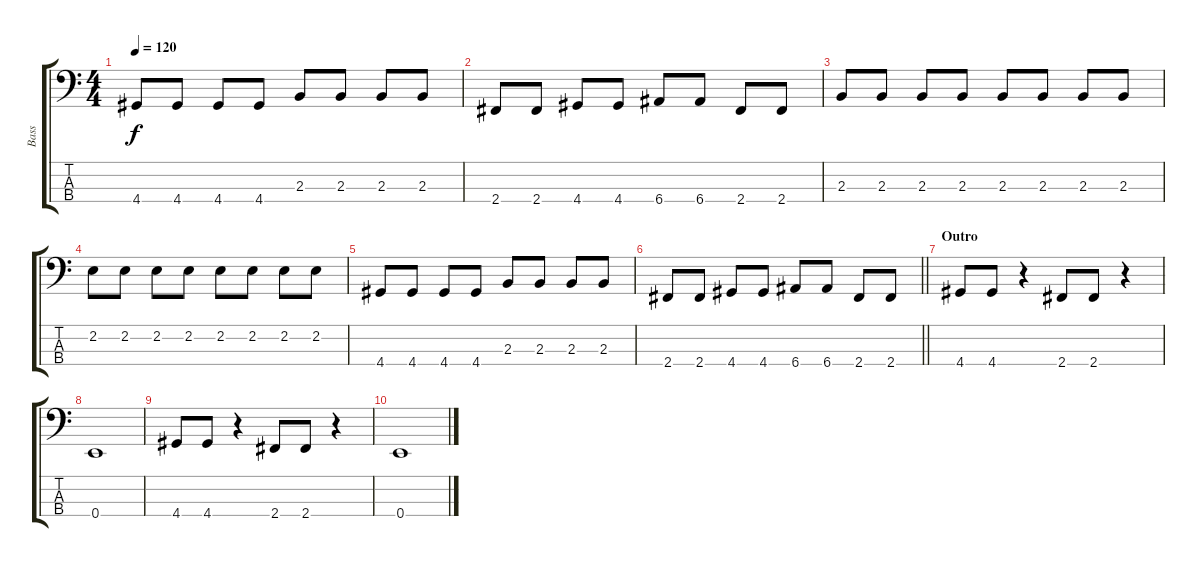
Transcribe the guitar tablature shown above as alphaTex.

\track ("Bass" "Bass") {instrument electricbasspick}
\staff {score tabs}
\tuning (G2 D2 A1 E1) {hide}
\ts (4 4)
\tempo 120
\clef f4
\ks c
4.4.8{dy f} 4.4.8 4.4.8 4.4.8 2.3.8 2.3.8 2.3.8 2.3.8 |
2.4.8 2.4.8 4.4.8 4.4.8 6.4.8 6.4.8 2.4.8 2.4.8 |
2.3.8 2.3.8 2.3.8 2.3.8 2.3.8 2.3.8 2.3.8 2.3.8 |
2.2.8 2.2.8 2.2.8 2.2.8 2.2.8 2.2.8 2.2.8 2.2.8 |
4.4.8 4.4.8 4.4.8 4.4.8 2.3.8 2.3.8 2.3.8 2.3.8 |
\barLineRight lightlight
2.4.8 2.4.8 4.4.8 4.4.8 6.4.8 6.4.8 2.4.8 2.4.8 |
\section ("" "Outro")
4.4.8 4.4.8 r.4 2.4.8 2.4.8 r.4 |
0.4.1 |
4.4.8 4.4.8 r.4 2.4.8 2.4.8 r.4 |
0.4.1
